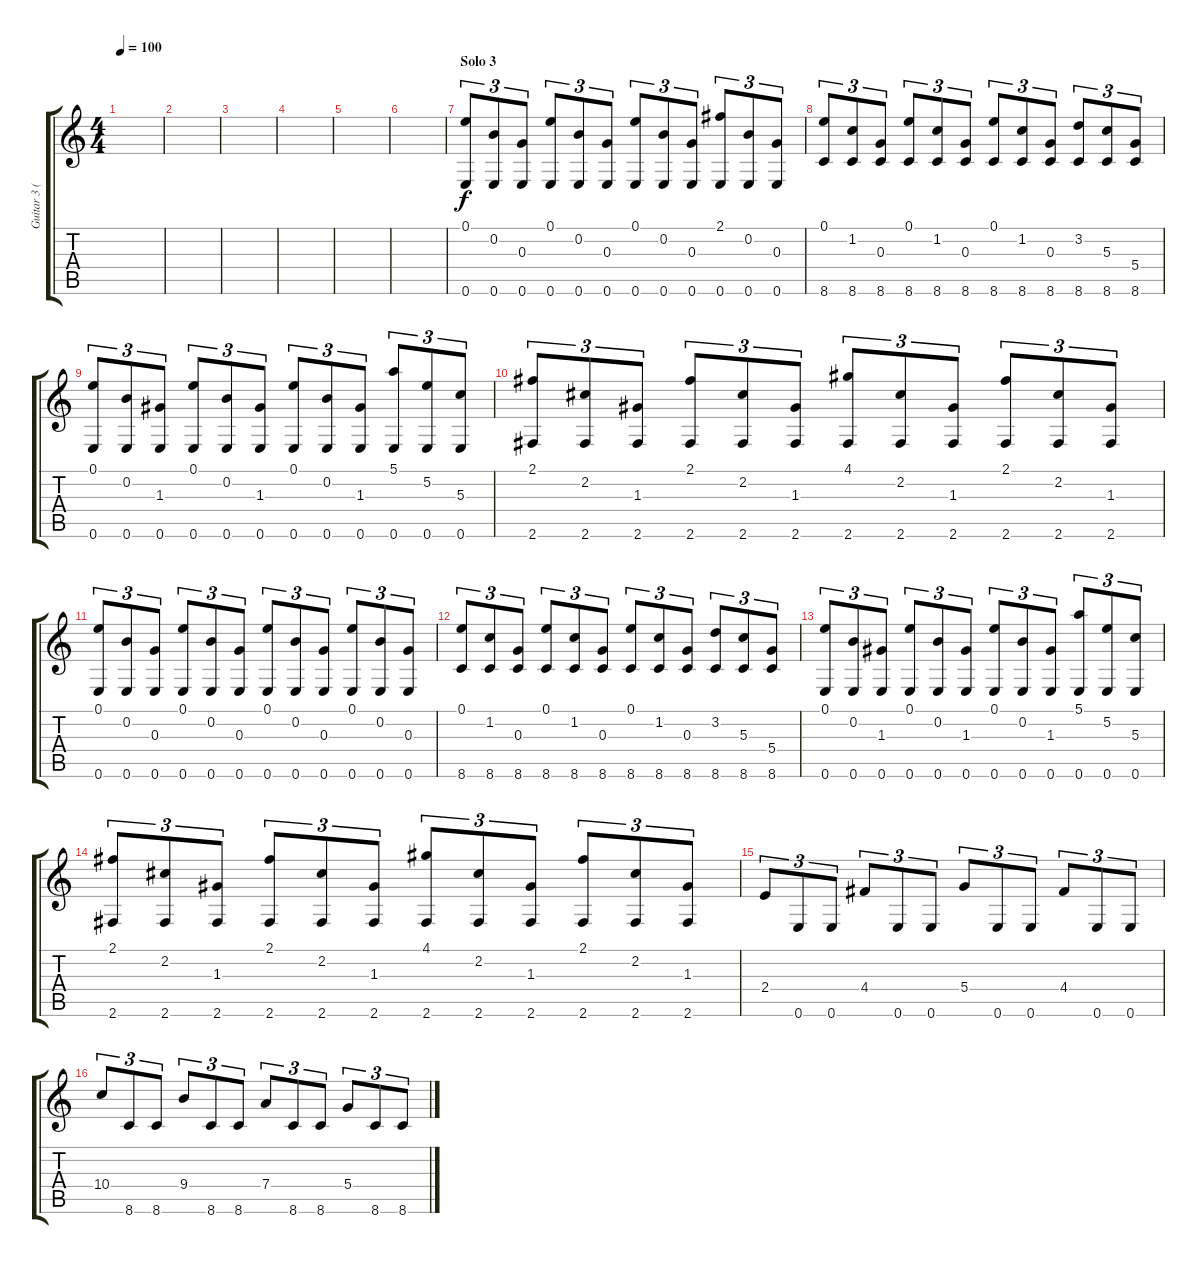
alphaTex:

\track ("Guitar 3 (Dist)" "Guitar 3 (") {instrument distortionguitar}
\staff {score tabs}
\tuning (E4 B3 G3 D3 A2 E2) {hide}
\ts (4 4)
\tempo 100
\clef g2
\ks c
|
|
|
|
|
|
\section ("" "Solo 3")
(0.1 0.6).8{tu (3 2)} (0.2 0.6).8{tu (3 2)} (0.3 0.6).8{tu (3 2)} (0.1 0.6).8{tu (3 2)} (0.2 0.6).8{tu (3 2)} (0.3 0.6).8{tu (3 2)} (0.1 0.6).8{tu (3 2)} (0.2 0.6).8{tu (3 2)} (0.3 0.6).8{tu (3 2)} (2.1 0.6).8{tu (3 2)} (0.2 0.6).8{tu (3 2)} (0.3 0.6).8{tu (3 2)} |
(0.1 8.6).8{tu (3 2)} (1.2 8.6).8{tu (3 2)} (0.3 8.6).8{tu (3 2)} (0.1 8.6).8{tu (3 2)} (1.2 8.6).8{tu (3 2)} (0.3 8.6).8{tu (3 2)} (0.1 8.6).8{tu (3 2)} (1.2 8.6).8{tu (3 2)} (0.3 8.6).8{tu (3 2)} (3.2 8.6).8{tu (3 2)} (5.3 8.6).8{tu (3 2)} (5.4 8.6).8{tu (3 2)} |
(0.1 0.6).8{tu (3 2)} (0.2 0.6).8{tu (3 2)} (1.3 0.6).8{tu (3 2)} (0.1 0.6).8{tu (3 2)} (0.2 0.6).8{tu (3 2)} (1.3 0.6).8{tu (3 2)} (0.1 0.6).8{tu (3 2)} (0.2 0.6).8{tu (3 2)} (1.3 0.6).8{tu (3 2)} (5.1 0.6).8{tu (3 2)} (5.2 0.6).8{tu (3 2)} (5.3 0.6).8{tu (3 2)} |
(2.1 2.6).8{tu (3 2)} (2.2 2.6).8{tu (3 2)} (1.3 2.6).8{tu (3 2)} (2.1 2.6).8{tu (3 2)} (2.2 2.6).8{tu (3 2)} (1.3 2.6).8{tu (3 2)} (4.1 2.6).8{tu (3 2)} (2.2 2.6).8{tu (3 2)} (1.3 2.6).8{tu (3 2)} (2.1 2.6).8{tu (3 2)} (2.2 2.6).8{tu (3 2)} (1.3 2.6).8{tu (3 2)} |
(0.1 0.6).8{tu (3 2)} (0.2 0.6).8{tu (3 2)} (0.3 0.6).8{tu (3 2)} (0.1 0.6).8{tu (3 2)} (0.2 0.6).8{tu (3 2)} (0.3 0.6).8{tu (3 2)} (0.1 0.6).8{tu (3 2)} (0.2 0.6).8{tu (3 2)} (0.3 0.6).8{tu (3 2)} (0.1 0.6).8{tu (3 2)} (0.2 0.6).8{tu (3 2)} (0.3 0.6).8{tu (3 2)} |
(0.1 8.6).8{tu (3 2)} (1.2 8.6).8{tu (3 2)} (0.3 8.6).8{tu (3 2)} (0.1 8.6).8{tu (3 2)} (1.2 8.6).8{tu (3 2)} (0.3 8.6).8{tu (3 2)} (0.1 8.6).8{tu (3 2)} (1.2 8.6).8{tu (3 2)} (0.3 8.6).8{tu (3 2)} (3.2 8.6).8{tu (3 2)} (5.3 8.6).8{tu (3 2)} (5.4 8.6).8{tu (3 2)} |
(0.1 0.6).8{tu (3 2)} (0.2 0.6).8{tu (3 2)} (1.3 0.6).8{tu (3 2)} (0.1 0.6).8{tu (3 2)} (0.2 0.6).8{tu (3 2)} (1.3 0.6).8{tu (3 2)} (0.1 0.6).8{tu (3 2)} (0.2 0.6).8{tu (3 2)} (1.3 0.6).8{tu (3 2)} (5.1 0.6).8{tu (3 2)} (5.2 0.6).8{tu (3 2)} (5.3 0.6).8{tu (3 2)} |
(2.1 2.6).8{tu (3 2)} (2.2 2.6).8{tu (3 2)} (1.3 2.6).8{tu (3 2)} (2.1 2.6).8{tu (3 2)} (2.2 2.6).8{tu (3 2)} (1.3 2.6).8{tu (3 2)} (4.1 2.6).8{tu (3 2)} (2.2 2.6).8{tu (3 2)} (1.3 2.6).8{tu (3 2)} (2.1 2.6).8{tu (3 2)} (2.2 2.6).8{tu (3 2)} (1.3 2.6).8{tu (3 2)} |
2.4.8{tu (3 2)} 0.6.8{tu (3 2)} 0.6.8{tu (3 2)} 4.4.8{tu (3 2)} 0.6.8{tu (3 2)} 0.6.8{tu (3 2)} 5.4.8{tu (3 2)} 0.6.8{tu (3 2)} 0.6.8{tu (3 2)} 4.4.8{tu (3 2)} 0.6.8{tu (3 2)} 0.6.8{tu (3 2)} |
10.4.8{tu (3 2)} 8.6.8{tu (3 2)} 8.6.8{tu (3 2)} 9.4.8{tu (3 2)} 8.6.8{tu (3 2)} 8.6.8{tu (3 2)} 7.4.8{tu (3 2)} 8.6.8{tu (3 2)} 8.6.8{tu (3 2)} 5.4.8{tu (3 2)} 8.6.8{tu (3 2)} 8.6.8{tu (3 2)}
